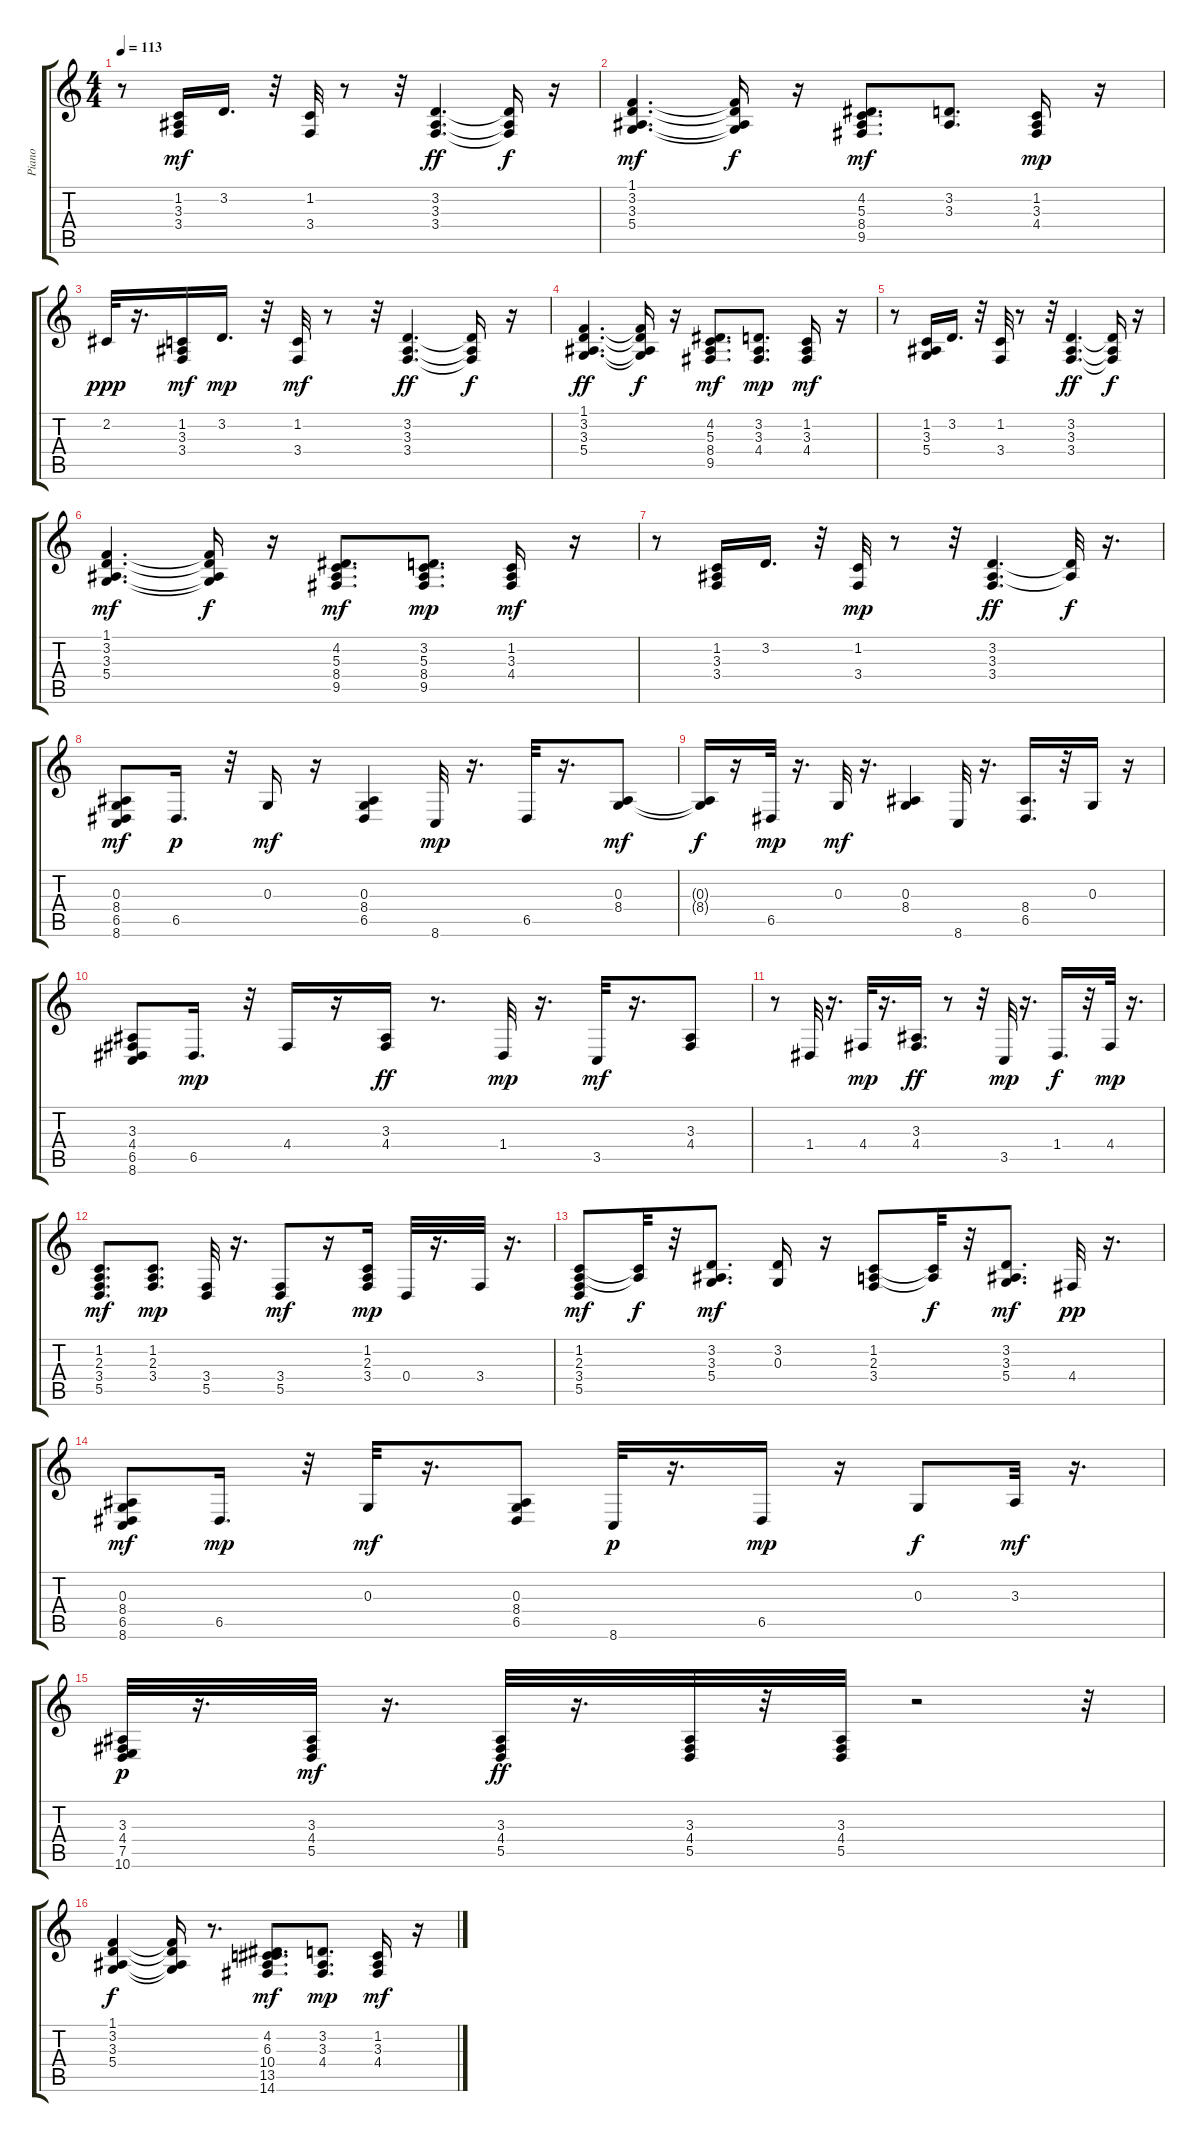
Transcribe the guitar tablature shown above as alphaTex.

\track ("Piano" "Piano") {instrument honkytonkpiano}
\staff {score tabs}
\tuning (E4 B3 G3 D3 A2 E2) {hide}
\ts (4 4)
\tempo 113
\clef g2
\ks c
r.8{dy mf} (1.2 3.3 3.4).16 3.2.16{d} r.32 (1.2 3.4).32 r.8 r.32 (3.2 3.3 3.4).4{d dy ff} (3.2{t} 3.3{t} 3.4{t}).16{dy f} r.16 |
(1.1 3.2 3.3 5.4).4{d dy mf} (1.1{t} 3.2{t} 3.3{t} 5.4{t}).16{dy f} r.16 (4.2 5.3 8.4 9.5).8{d dy mf} (3.2 3.3).8{d} (1.2 3.3 4.4).16{dy mp} r.16 |
2.2.32{dy ppp} r.16{d} (1.2 3.3 3.4).16{dy mf} 3.2.16{d dy mp} r.32 (1.2 3.4).32{dy mf} r.8 r.32 (3.2 3.3 3.4).4{d dy ff} (3.2{t} 3.3{t} 3.4{t}).16{dy f} r.16 |
(1.1 3.2 3.3 5.4).4{d dy ff} (1.1{t} 3.2{t} 3.3{t} 5.4{t}).16{dy f} r.16 (4.2 5.3 8.4 9.5).8{d dy mf} (3.2 3.3 4.4).8{d dy mp} (1.2 3.3 4.4).16{dy mf} r.16 |
r.8 (1.2 3.3 5.4).16 3.2.16{d} r.32 (1.2 3.4).32 r.8 r.32 (3.2 3.3 3.4).4{d dy ff} (3.2{t} 3.3{t} 3.4{t}).16{dy f} r.16 |
(1.1 3.2 3.3 5.4).4{d dy mf} (1.1{t} 3.2{t} 3.3{t} 5.4{t}).16{dy f} r.16 (4.2 5.3 8.4 9.5).8{d dy mf} (3.2 5.3 8.4 9.5).8{d dy mp} (1.2 3.3 4.4).16{dy mf} r.16 |
r.8 (1.2 3.3 3.4).16 3.2.16{d} r.32 (1.2 3.4).32{dy mp} r.8 r.32 (3.2 3.3 3.4).4{d dy ff} (3.2{t} 3.3{t}).32{dy f} r.16{d} |
(0.3 8.4 6.5 8.6).8{dy mf} 6.5.16{d dy p} r.32 0.3.16{dy mf} r.16 (0.3 8.4 6.5).4 8.6.32{dy mp} r.16{d} 6.5.32 r.16{d} (0.3 8.4).8{dy mf} |
(0.3{t} 8.4{t}).16{dy f} r.16 6.5.32{dy mp} r.16{d} 0.3.32{dy mf} r.16{d} (0.3 8.4).4 8.6.32 r.16{d} (8.4 6.5).16{d} r.32 0.3.16 r.16 |
(3.3 4.4 6.5 8.6).8 6.5.16{d dy mp} r.32 4.4.16 r.16 (3.3 4.4).16{dy ff} r.8{d} 1.4.32{dy mp} r.16{d} 3.5.32{dy mf} r.16{d} (3.3 4.4).8 |
r.8 1.4.32 r.16{d} 4.4.32{dy mp} r.16{d} (3.3 4.4).16{d dy ff} r.8 r.32 3.5.32{dy mp} r.16{d} 1.4.16{d dy f} r.32 4.4.32{dy mp} r.16{d} |
(1.2 2.3 3.4 5.5).8{d dy mf} (1.2 2.3 3.4).8{d dy mp} (3.4 5.5).32 r.16{d} (3.4 5.5).8{dy mf} r.16 (1.2 2.3 3.4).16{dy mp} 0.4.32 r.16{d} 3.4.32 r.16{d} |
(1.2 2.3 3.4 5.5).8{dy mf} (1.2{t} 2.3{t}).32{dy f} r.32 (3.2 3.3 5.4).8{d dy mf} (3.2 0.3).16 r.16 (1.2 2.3 3.4).8 (1.2{t} 2.3{t}).32{dy f} r.32 (3.2 3.3 5.4).8{d dy mf} 4.4.32{dy pp} r.16{d} |
(0.3 8.4 6.5 8.6).8{dy mf} 6.5.16{d dy mp} r.32 0.3.32{dy mf} r.16{d} (0.3 8.4 6.5).8 8.6.32{dy p} r.16{d} 6.5.16{dy mp} r.16 0.3.8{dy f} 3.3.32{dy mf} r.16{d} |
(3.3 4.4 7.5 10.6).32{dy p} r.16{d} (3.3 4.4 5.5).32{dy mf} r.16{d} (3.3 4.4 5.5).32{dy ff} r.16{d} (3.3 4.4 5.5).32 r.32 (3.3 4.4 5.5).32 r.2 r.32 |
(1.1 3.2 3.3 5.4).4{dy f} (1.1{t} 3.2{t} 3.3{t} 5.4{t}).16 r.8{d} (4.2 6.3 10.4 13.5 14.6).8{d dy mf} (3.2 3.3 4.4).8{d dy mp} (1.2 3.3 4.4).16{dy mf} r.16
